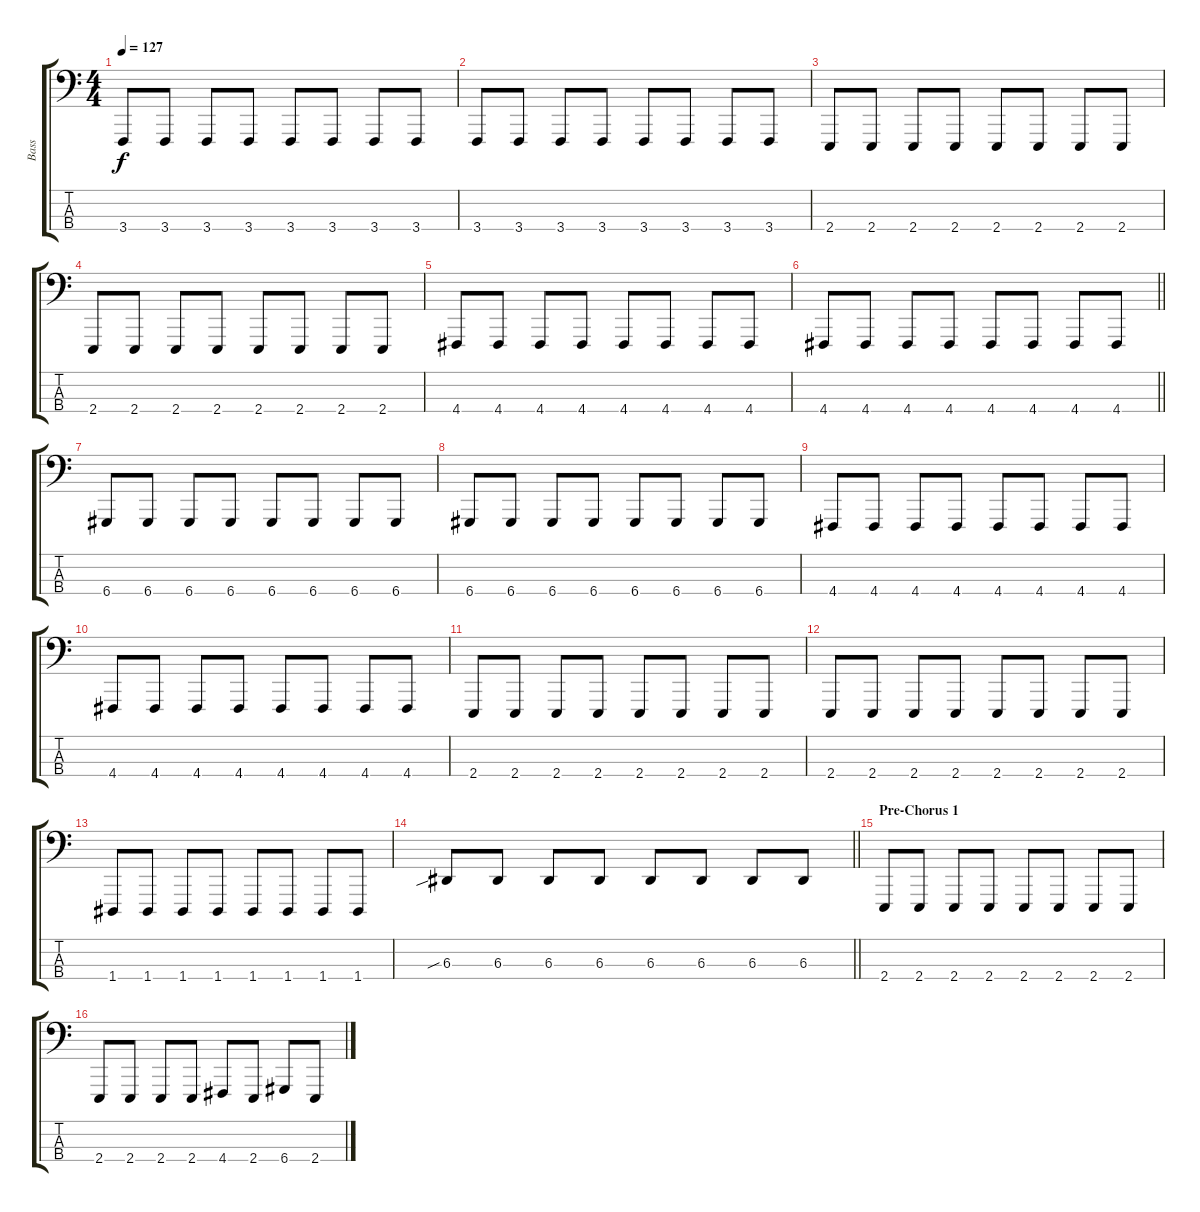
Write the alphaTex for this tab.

\track ("Bass" "Bass") {instrument lead8bassandlead}
\staff {score tabs}
\tuning (G2 D2 A1 D1) {hide}
\ts (4 4)
\tempo 127
\clef f4
\ks c
3.4.8{dy f} 3.4.8 3.4.8 3.4.8 3.4.8 3.4.8 3.4.8 3.4.8 |
3.4.8 3.4.8 3.4.8 3.4.8 3.4.8 3.4.8 3.4.8 3.4.8 |
2.4.8 2.4.8 2.4.8 2.4.8 2.4.8 2.4.8 2.4.8 2.4.8 |
2.4.8 2.4.8 2.4.8 2.4.8 2.4.8 2.4.8 2.4.8 2.4.8 |
4.4.8 4.4.8 4.4.8 4.4.8 4.4.8 4.4.8 4.4.8 4.4.8 |
\barLineRight lightlight
4.4.8 4.4.8 4.4.8 4.4.8 4.4.8 4.4.8 4.4.8 4.4.8 |
6.4.8 6.4.8 6.4.8 6.4.8 6.4.8 6.4.8 6.4.8 6.4.8 |
6.4.8 6.4.8 6.4.8 6.4.8 6.4.8 6.4.8 6.4.8 6.4.8 |
4.4.8 4.4.8 4.4.8 4.4.8 4.4.8 4.4.8 4.4.8 4.4.8 |
4.4.8 4.4.8 4.4.8 4.4.8 4.4.8 4.4.8 4.4.8 4.4.8 |
2.4.8 2.4.8 2.4.8 2.4.8 2.4.8 2.4.8 2.4.8 2.4.8 |
2.4.8 2.4.8 2.4.8 2.4.8 2.4.8 2.4.8 2.4.8 2.4.8 |
1.4.8 1.4.8 1.4.8 1.4.8 1.4.8 1.4.8 1.4.8 1.4.8 |
\barLineRight lightlight
6.3{sib}.8 6.3.8 6.3.8 6.3.8 6.3.8 6.3.8 6.3.8 6.3.8 |
\section ("" "Pre-Chorus 1")
2.4.8 2.4.8 2.4.8 2.4.8 2.4.8 2.4.8 2.4.8 2.4.8 |
2.4.8 2.4.8 2.4.8 2.4.8 4.4.8 2.4.8 6.4.8 2.4.8
